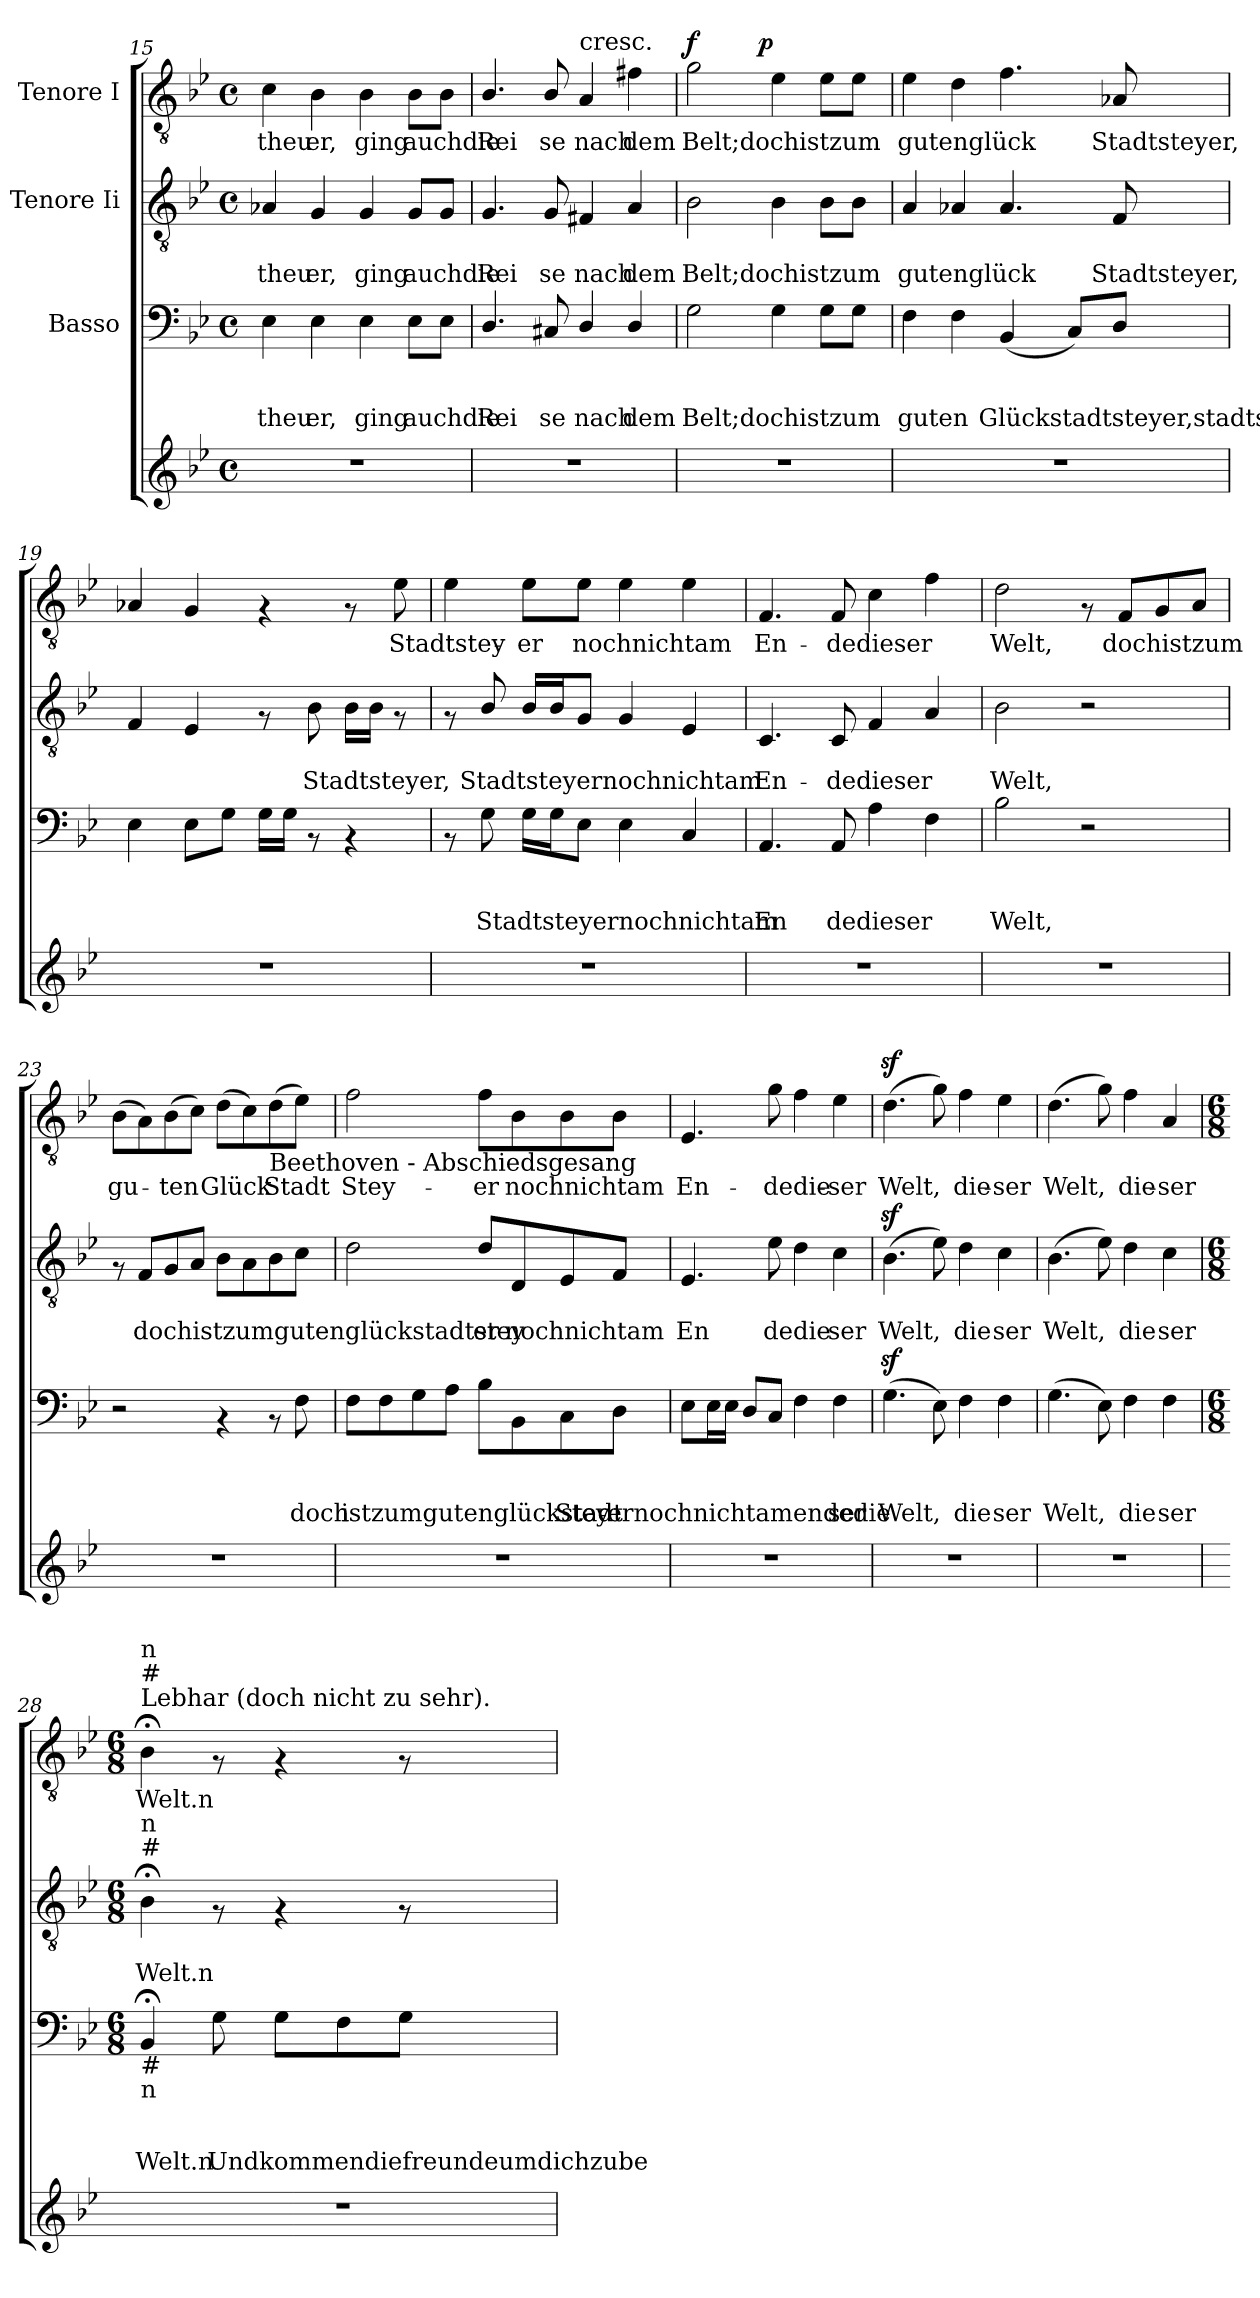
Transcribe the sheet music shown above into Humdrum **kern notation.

**kern	**kern	**text	**text	**text	**kern	**text	**text	**kern	**text	**dynam
*part4	*part3	*part3	*part3	*part3	*part2	*part2	*part2	*part1	*part1	*part1
*staff4	*staff3	*staff3	*staff3	*staff3	*staff2	*staff2	*staff2	*staff1	*staff1	*staff1
*	*I"Basso	*	*	*	*I"Tenore Ii	*	*	*I"Tenore I	*	*
*clefG2	*clefF4	*	*	*	*clefGv2	*	*	*clefGv2	*	*
*k[b-e-]	*k[b-e-]	*	*	*	*k[b-e-]	*	*	*k[b-e-]	*	*
*B-:	*B-:	*	*	*	*B-:	*	*	*B-:	*	*
*M4/4	*M4/4	*	*	*	*M4/4	*	*	*M4/4	*	*
*met(c)	*met(c)	*	*	*	*met(c)	*	*	*met(c)	*	*
=15	=15	=15	=15	=15	=15	=15	=15	=15	=15	=15
!	!	!	!	!LO:LY:b	!	!	!LO:LY:b	!	!LO:LY:b	!
1r	4E-\	.	.	theu	4A-X/	.	theu	4c\	theu	.
!	!	!	!	!LO:LY:b	!	!	!LO:LY:b	!	!LO:LY:b	!
.	4E-\	.	.	er,	4G/	.	er,	4B-\	er,	.
!	!	!	!	!LO:LY:b	!	!	!LO:LY:b	!	!LO:LY:b	!
.	4E-\	.	.	ging	4G/	.	ging	4B-\	ging	.
!	!	!	!	!LO:LY:b	!	!	!LO:LY:b	!	!LO:LY:b	!
.	8E-\L	.	.	auchdie	8G/L	.	auchdie	8B-\L	auchdie	.
.	8E-\J	.	.	.	8G/J	.	.	8B-\J	.	.
=16	=16	=16	=16	=16	=16	=16	=16	=16	=16	=16
!	!	!	!	!LO:LY:b	!	!	!LO:LY:b	!	!LO:LY:b	!
1r	4.D/	.	.	Rei	4.G/	.	Rei	4.B-/	Rei	.
!	!	!	!	!LO:LY:b	!	!	!LO:LY:b	!	!LO:LY:b	!
.	8C#X/	.	.	se	8G/	.	se	8B-/	se	.
!	!	!	!	!	!	!	!	!LO:TX:a:t=cresc.	!	!
!	!	!	!	!LO:LY:b	!	!	!LO:LY:b	!	!LO:LY:b	!
.	4D/	.	.	nach	4F#X/	.	nach	4A/	nach	.
!	!	!	!	!LO:LY:b	!	!	!LO:LY:b	!	!LO:LY:b	!
.	4D/	.	.	dem	4A/	.	dem	4f#X\	dem	.
!!LO:LB:g=z
=17	=17	=17	=17	=17	=17	=17	=17	=17	=17	=17
!	!	!	!	!LO:LY:b	!	!	!LO:LY:b	!	!LO:LY:b	!LO:DY:a
*	*	*	*	*	*	*	*	*^	*	*
1r	2G\	.	.	Belt;dochistzum	2B-\	.	Belt;dochistzum	2g\	4...ryy	Belt;dochistzum	f
!	!	!	!	!	!	!	!	!	!	!	!LO:DY:a
.	.	.	.	.	.	.	.	.	2ryy	.	p
.	4G\	.	.	.	4B-\	.	.	4e-\	.	.	.
.	8G\L	.	.	.	8B-\L	.	.	8e-\L	.	.	.
.	8G\J	.	.	.	8B-\J	.	.	8e-\J	.	.	.
.	.	.	.	.	.	.	.	.	32ryy	.	.
=18	=18	=18	=18	=18	=18	=18	=18	=18	=18	=18	=18
!	!	!	!	!LO:LY:b	!	!	!LO:LY:b	!	!	!LO:LY:b	!
*	*	*	*	*	*	*	*	*v	*v	*	*
1r	4F\	.	.	guten	4A/	.	gutenglück	4e-\	gutenglück	.
.	4F\	.	.	.	4A-X/	.	.	4d\	.	.
!	!	!	!	!LO:LY:b	!	!	!	!	!	!
.	(<4BB-/	.	.	Glückstadtsteyer,stadtsteyer,	4.A-/	.	.	4.f\	.	.
.	8C/L)	.	.	.	.	.	.	.	.	.
!	!	!	!	!	!	!	!LO:LY:b	!	!LO:LY:b	!
.	8D/J	.	.	.	8F/	.	Stadtsteyer,	8A-X/	Stadtsteyer,	.
=19	=19	=19	=19	=19	=19	=19	=19	=19	=19	=19
1r	4E-\	.	.	.	4F/	.	.	4A-X/	.	.
.	8E-\L	.	.	.	4E-/	.	.	4G/	.	.
.	8G\J	.	.	.	.	.	.	.	.	.
.	16G\LL	.	.	.	8rF	.	.	4rF	.	.
.	16G\JJ	.	.	.	.	.	.	.	.	.
!	!	!	!	!	!	!	!LO:LY:b	!	!	!
.	8rAA	.	.	.	8B-\	.	Stadtsteyer,	.	.	.
.	4rAA	.	.	.	16B-\LL	.	.	8rF	.	.
.	.	.	.	.	16B-\JJ	.	.	.	.	.
!	!	!	!	!	!	!	!	!	!LO:LY:b	!
.	.	.	.	.	8rF	.	.	8e-\	Stadtstey-	.
=20	=20	=20	=20	=20	=20	=20	=20	=20	=20	=20
1r	8rAA	.	.	.	8rF	.	.	4e-\	.	.
!	!	!	!	!LO:LY:b	!	!	!LO:LY:b	!	!	!
.	8G\	.	.	Stadtsteyernochnichtam	8B-/	.	Stadtsteyernochnichtam	.	.	.
!	!	!	!	!	!	!	!	!	!LO:LY:b	!
.	16G\LL	.	.	.	16B-/LL	.	.	8e-\L	-er	.
.	16G\J	.	.	.	16B-/J	.	.	.	.	.
!	!	!	!	!	!	!	!	!	!LO:LY:b	!
.	8E-\J	.	.	.	8G/J	.	.	8e-\J	nochnichtam	.
.	4E-\	.	.	.	4G/	.	.	4e-\	.	.
.	4C/	.	.	.	4E-/	.	.	4e-\	.	.
=21	=21	=21	=21	=21	=21	=21	=21	=21	=21	=21
!	!	!	!	!LO:LY:b	!	!	!LO:LY:b	!	!LO:LY:b	!
1r	4.AA/	.	.	En	4.C/	.	En-	4.F/	En-	.
!	!	!	!	!LO:LY:b	!	!	!LO:LY:b	!	!LO:LY:b	!
.	8AA/	.	.	dedieser	8C/	.	-dedieser	8F/	-dedieser	.
.	4A\	.	.	.	4F/	.	.	4c\	.	.
.	4F\	.	.	.	4A/	.	.	4f\	.	.
!!LO:PB:g=z
=22	=22	=22	=22	=22	=22	=22	=22	=22	=22	=22
!	!	!	!	!LO:LY:b	!	!	!LO:LY:b	!	!LO:LY:a	!
1r	2B-\	.	.	Welt,	2B-\	.	Welt,	2d\	Welt,	.
.	2r	.	.	.	2r	.	.	8rF	.	.
!	!	!	!	!	!	!	!	!	!LO:LY:a	!
.	.	.	.	.	.	.	.	8F/L	dochistzum	.
.	.	.	.	.	.	.	.	8G/	.	.
.	.	.	.	.	.	.	.	8A/J	.	.
=23	=23	=23	=23	=23	=23	=23	=23	=23	=23	=23
!	!	!	!	!	!	!	!	!	!LO:LY:a	!
1r	2r	.	.	.	8rF	.	.	(>8B-\L	gu-	.
!	!	!	!	!	!	!	!LO:LY:b	!	!	!
.	.	.	.	.	8F/L	.	dochistzumgutenglückstadtstey	8A\)	.	.
!	!	!	!	!	!	!	!	!	!LO:LY:a	!
.	.	.	.	.	8G/	.	.	(>8B-\	-ten	.
.	.	.	.	.	8A/J	.	.	8c\J)	.	.
!	!	!	!	!	!	!	!	!	!LO:LY:a	!
.	4rAA	.	.	.	8B-\L	.	.	(>8d\L	Glück	.
.	.	.	.	.	8A\	.	.	8c\)	.	.
!	!	!	!	!	!	!	!	!LO:TX:b:t=Beethoven - Abschiedsgesang	!	!
!	!	!	!	!	!	!	!	!	!LO:LY:a	!
.	8rAA	.	.	.	8B-\	.	.	(>8d\	Stadt	.
!	!	!	!	!LO:LY:b	!	!	!	!	!	!
.	8F\	.	.	doch	8c\J	.	.	8e-\J)	.	.
=24	=24	=24	=24	=24	=24	=24	=24	=24	=24	=24
!	!	!	!	!LO:LY:b	!	!	!	!	!LO:LY:a	!
1r	8F\L	.	.	istzumgutenglückstadt	2d\	.	.	2f\	Stey-	.
.	8F\	.	.	.	.	.	.	.	.	.
.	8G\	.	.	.	.	.	.	.	.	.
.	8A\J	.	.	.	.	.	.	.	.	.
!	!	!	!	!	!	!	!LO:LY:b	!	!LO:LY:a	!
.	8B-\L	.	.	.	8d/L	.	er	8f\L	-er	.
!	!	!	!	!	!	!	!LO:LY:b	!	!LO:LY:a	!
.	8BB-\	.	.	.	8D/	.	nochnichtam	8B-\	nochnichtam	.
!	!	!	!	!LO:LY:b	!	!	!	!	!	!
.	8C\	.	.	Stey-	8E-/	.	.	8B-\	.	.
!	!	!	!	!LO:LY:b	!	!	!	!	!	!
.	8D\J	.	.	-ernochnichtamendedie-	8F/J	.	.	8B-\J	.	.
=25	=25	=25	=25	=25	=25	=25	=25	=25	=25	=25
!	!	!	!	!	!	!	!LO:LY:b	!	!LO:LY:a	!
1r	8E-\L	.	.	.	4.E-/	.	En	4.E-/	En-	.
.	16E-\L	.	.	.	.	.	.	.	.	.
.	16E-\JJ	.	.	.	.	.	.	.	.	.
.	8D/L	.	.	.	.	.	.	.	.	.
!	!	!	!	!	!	!	!LO:LY:b	!	!LO:LY:a	!
.	8C/J	.	.	.	8e-\	.	dedie	8g\	-dedie-	.
.	4F\	.	.	.	4d\	.	.	4f\	.	.
!	!	!	!	!LO:LY:b	!	!	!LO:LY:b	!	!LO:LY:a	!
.	4F\	.	.	-ser	4c\	.	ser	4e-\	-ser	.
!!LO:LB:g=z
=26	=26	=26	=26	=26	=26	=26	=26	=26	=26	=26
!	!	!	!	!LO:LY:b	!	!	!LO:LY:b	!	!LO:LY:b	!
1r	(>4.Gz>\	.	.	Welt,	(>4.B-z>\	.	Welt,	(>4.dz>\	Welt,	.
.	8E-\)	.	.	.	8e-\)	.	.	8g\)	.	.
!	!	!	!	!LO:LY:b	!	!	!LO:LY:b	!	!LO:LY:b	!
.	4F\	.	.	die	4d\	.	die	4f\	die-	.
!	!	!	!	!LO:LY:b	!	!	!LO:LY:b	!	!LO:LY:b	!
.	4F\	.	.	ser	4c\	.	ser	4e-\	-ser	.
=27	=27	=27	=27	=27	=27	=27	=27	=27	=27	=27
!	!	!	!	!LO:LY:b	!	!	!LO:LY:b	!	!LO:LY:b	!
1r	(>4.G\	.	.	Welt,	(>4.B-\	.	Welt,	(>4.d\	Welt,	.
.	8E-\)	.	.	.	8e-\)	.	.	8g\)	.	.
!	!	!	!	!LO:LY:b	!	!	!LO:LY:b	!	!LO:LY:b	!
.	4F\	.	.	die	4d\	.	die	4f\	die-	.
!	!	!	!	!LO:LY:b	!	!	!LO:LY:b	!	!LO:LY:b	!
.	4F\	.	.	ser	4c\	.	ser	4A/	-ser	.
=28	=28	=28	=28	=28	=28	=28	=28	=28	=28	=28
*	*M6/8	*	*	*	*M6/8	*	*	*M6/8	*	*
!	!	!	!	!	!	!	!	!LO:TX:a:t=Lebhar (doch nicht zu sehr).	!	!
!	!	!	!	!	!	!	!	!LO:TX:a:t=#	!	!
!	!	!	!	!	!	!	!	!LO:TX:a:t=n	!	!
!	!	!	!	!	!LO:TX:a:t=#	!	!	!	!	!
!	!	!	!	!	!LO:TX:a:t=n	!	!	!	!	!
!	!LO:TX:b:t=#	!	!	!	!	!	!	!	!	!
!	!LO:TX:b:t=n	!	!	!	!	!	!	!	!	!
!	!	!	!	!LO:LY:b	!	!	!LO:LY:b	!	!LO:LY:b	!
1r	4BB-;/	.	.	Welt.n	4B-;<\	.	Welt.n	4B-;<\	Welt.n	.
!	!	!	!	!LO:LY:b	!	!	!	!	!	!
.	8G\	.	.	Undkommendiefreundeumdichzube	8rF	.	.	8rF	.	.
.	8G\L	.	.	.	4rF	.	.	4rF	.	.
.	8F\	.	.	.	.	.	.	.	.	.
.	8G\J	.	.	.	8rF	.	.	8rF	.	.
.	4ryy	.	.	.	4ryy	.	.	4ryy	.	.
=	=	=	=	=	=	=	=	=	=	=
*-	*-	*-	*-	*-	*-	*-	*-	*-	*-	*-
